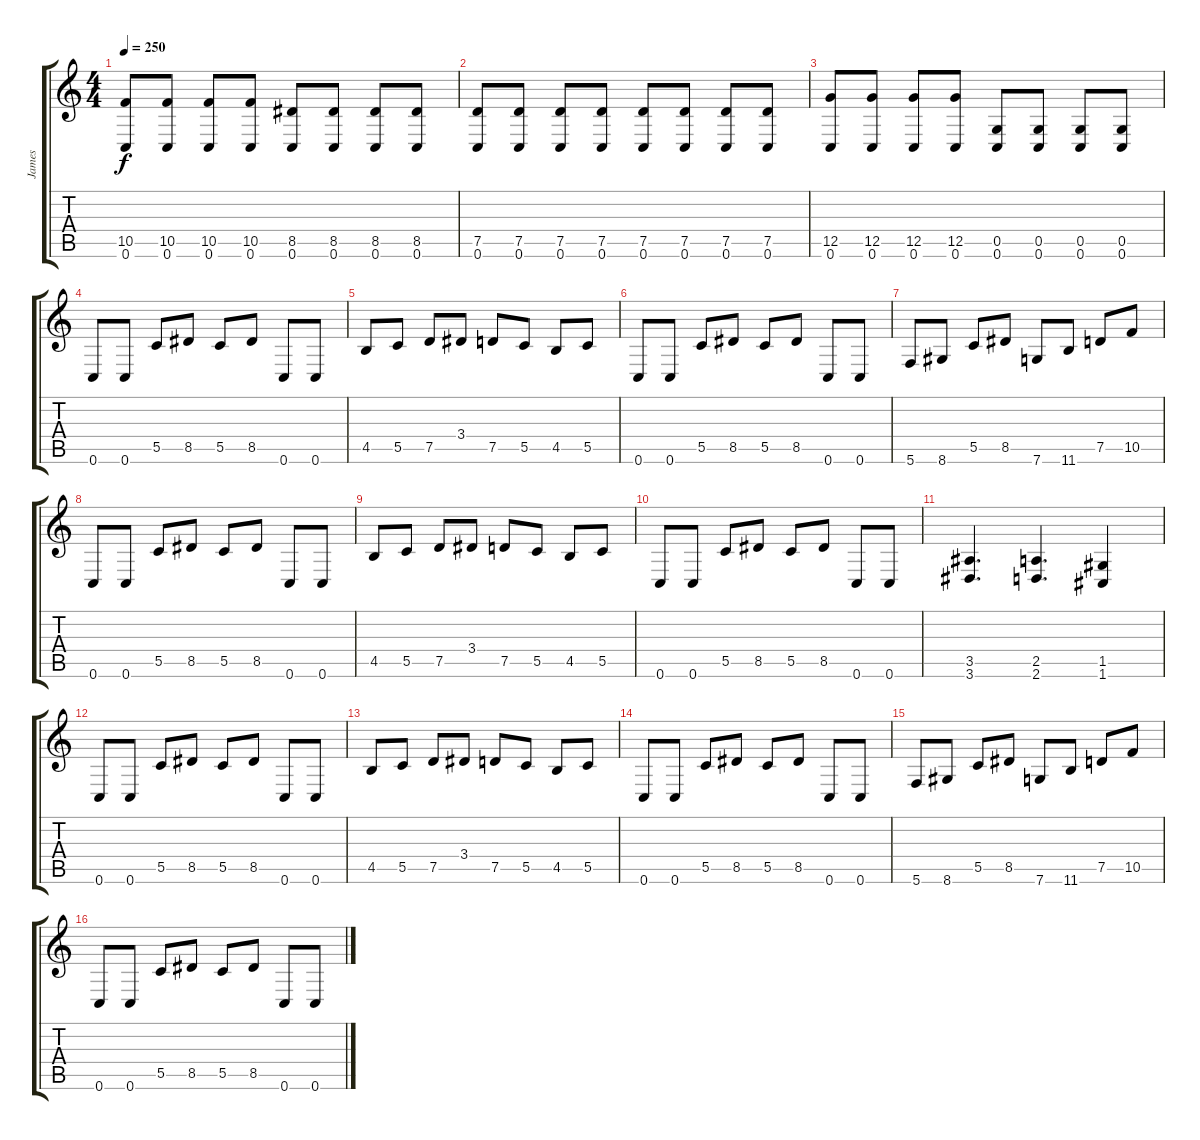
\track ("James" "James") {instrument overdrivenguitar}
\staff {score tabs}
\tuning (D4 A3 F3 C3 G2 C2) {hide}
\ts (4 4)
\tempo 250
\clef g2
\ks c
(10.5 0.6).8{dy f} (10.5 0.6).8 (10.5 0.6).8 (10.5 0.6).8 (8.5 0.6).8 (8.5 0.6).8 (8.5 0.6).8 (8.5 0.6).8 |
(7.5 0.6).8 (7.5 0.6).8 (7.5 0.6).8 (7.5 0.6).8 (7.5 0.6).8 (7.5 0.6).8 (7.5 0.6).8 (7.5 0.6).8 |
(12.5 0.6).8 (12.5 0.6).8 (12.5 0.6).8 (12.5 0.6).8 (0.5 0.6).8 (0.5 0.6).8 (0.5 0.6).8 (0.5 0.6).8 |
0.6.8 0.6.8 5.5.8 8.5.8 5.5.8 8.5.8 0.6.8 0.6.8 |
4.5.8 5.5.8 7.5.8 3.4.8 7.5.8 5.5.8 4.5.8 5.5.8 |
0.6.8 0.6.8 5.5.8 8.5.8 5.5.8 8.5.8 0.6.8 0.6.8 |
5.6.8 8.6.8 5.5.8 8.5.8 7.6.8 11.6.8 7.5.8 10.5.8 |
0.6.8 0.6.8 5.5.8 8.5.8 5.5.8 8.5.8 0.6.8 0.6.8 |
4.5.8 5.5.8 7.5.8 3.4.8 7.5.8 5.5.8 4.5.8 5.5.8 |
0.6.8 0.6.8 5.5.8 8.5.8 5.5.8 8.5.8 0.6.8 0.6.8 |
(3.5 3.6).4{d} (2.5 2.6).4{d} (1.5 1.6).4 |
0.6.8 0.6.8 5.5.8 8.5.8 5.5.8 8.5.8 0.6.8 0.6.8 |
4.5.8 5.5.8 7.5.8 3.4.8 7.5.8 5.5.8 4.5.8 5.5.8 |
0.6.8 0.6.8 5.5.8 8.5.8 5.5.8 8.5.8 0.6.8 0.6.8 |
5.6.8 8.6.8 5.5.8 8.5.8 7.6.8 11.6.8 7.5.8 10.5.8 |
0.6.8 0.6.8 5.5.8 8.5.8 5.5.8 8.5.8 0.6.8 0.6.8
